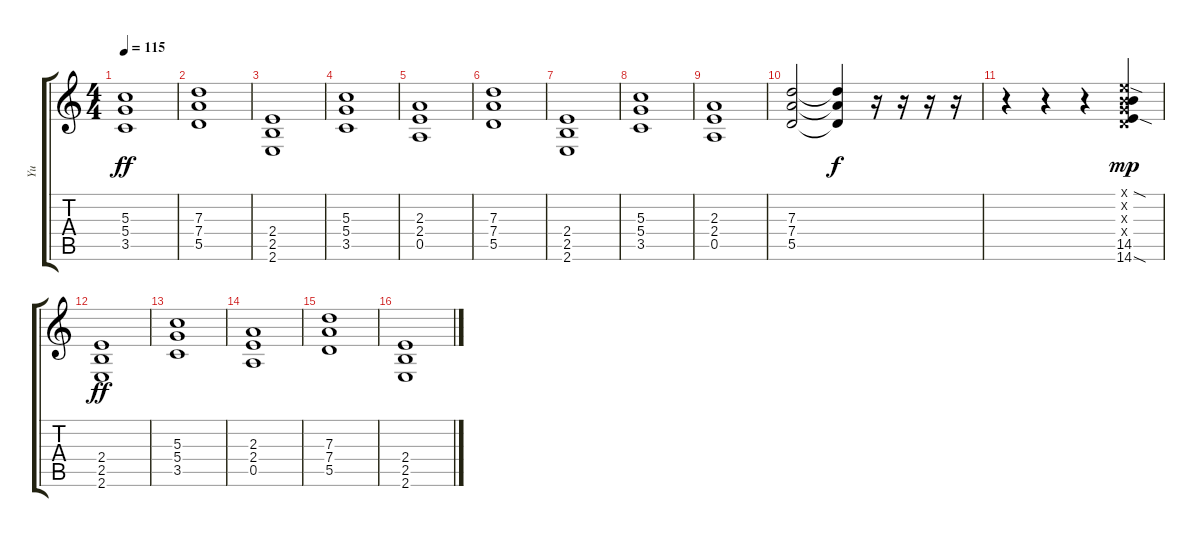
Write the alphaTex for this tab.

\track ("Yu" "Yu") {instrument overdrivenguitar}
\staff {score tabs}
\tuning (E4 B3 G3 D3 A2 D2) {hide}
\ts (4 4)
\tempo 115
\clef g2
\ks c
(5.3 5.4 3.5).1{dy ff} |
(7.3 7.4 5.5).1 |
(2.4 2.5 2.6).1 |
(5.3 5.4 3.5).1 |
(2.3 2.4 0.5).1 |
(7.3 7.4 5.5).1 |
(2.4 2.5 2.6).1 |
(5.3 5.4 3.5).1 |
(2.3 2.4 0.5).1 |
(7.3 7.4 5.5).2 (7.3{t} 7.4{t} 5.5{t}).4{dy f} r.16 r.16 r.16 r.16 |
r.4 r.4 r.4 (0.1{sod x} 0.2{x} 0.3{x} 0.4{x} 14.5 14.6{sod}).4{dy mp} |
(2.4 2.5 2.6).1{dy ff} |
(5.3 5.4 3.5).1 |
(2.3 2.4 0.5).1 |
(7.3 7.4 5.5).1 |
(2.4 2.5 2.6).1
